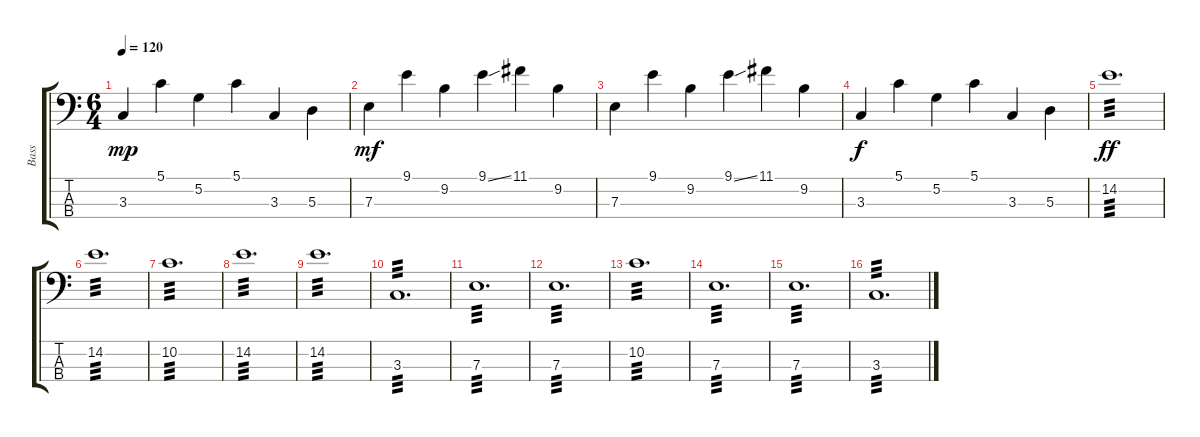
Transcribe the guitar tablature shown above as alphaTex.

\track ("Bass" "Bass") {instrument electricbasspick}
\staff {score tabs}
\tuning (G2 D2 A1 E1) {hide}
\ts (6 4)
\tempo 120
\clef f4
\ks c
3.3.4{dy mp} 5.1.4 5.2.4 5.1.4 3.3.4 5.3.4 |
7.3.4{dy mf} 9.1.4 9.2.4 9.1{ss}.4 11.1.4 9.2.4 |
7.3.4 9.1.4 9.2.4 9.1{ss}.4 11.1.4 9.2.4 |
3.3.4{dy f} 5.1.4 5.2.4 5.1.4 3.3.4 5.3.4 |
14.2.1{d tp 3 dy ff} |
14.2.1{d tp 3} |
10.2.1{d tp 3} |
14.2.1{d tp 3} |
14.2.1{d tp 3} |
3.3.1{d tp 3} |
7.3.1{d tp 3} |
7.3.1{d tp 3} |
10.2.1{d tp 3} |
7.3.1{d tp 3} |
7.3.1{d tp 3} |
3.3.1{d tp 3}
